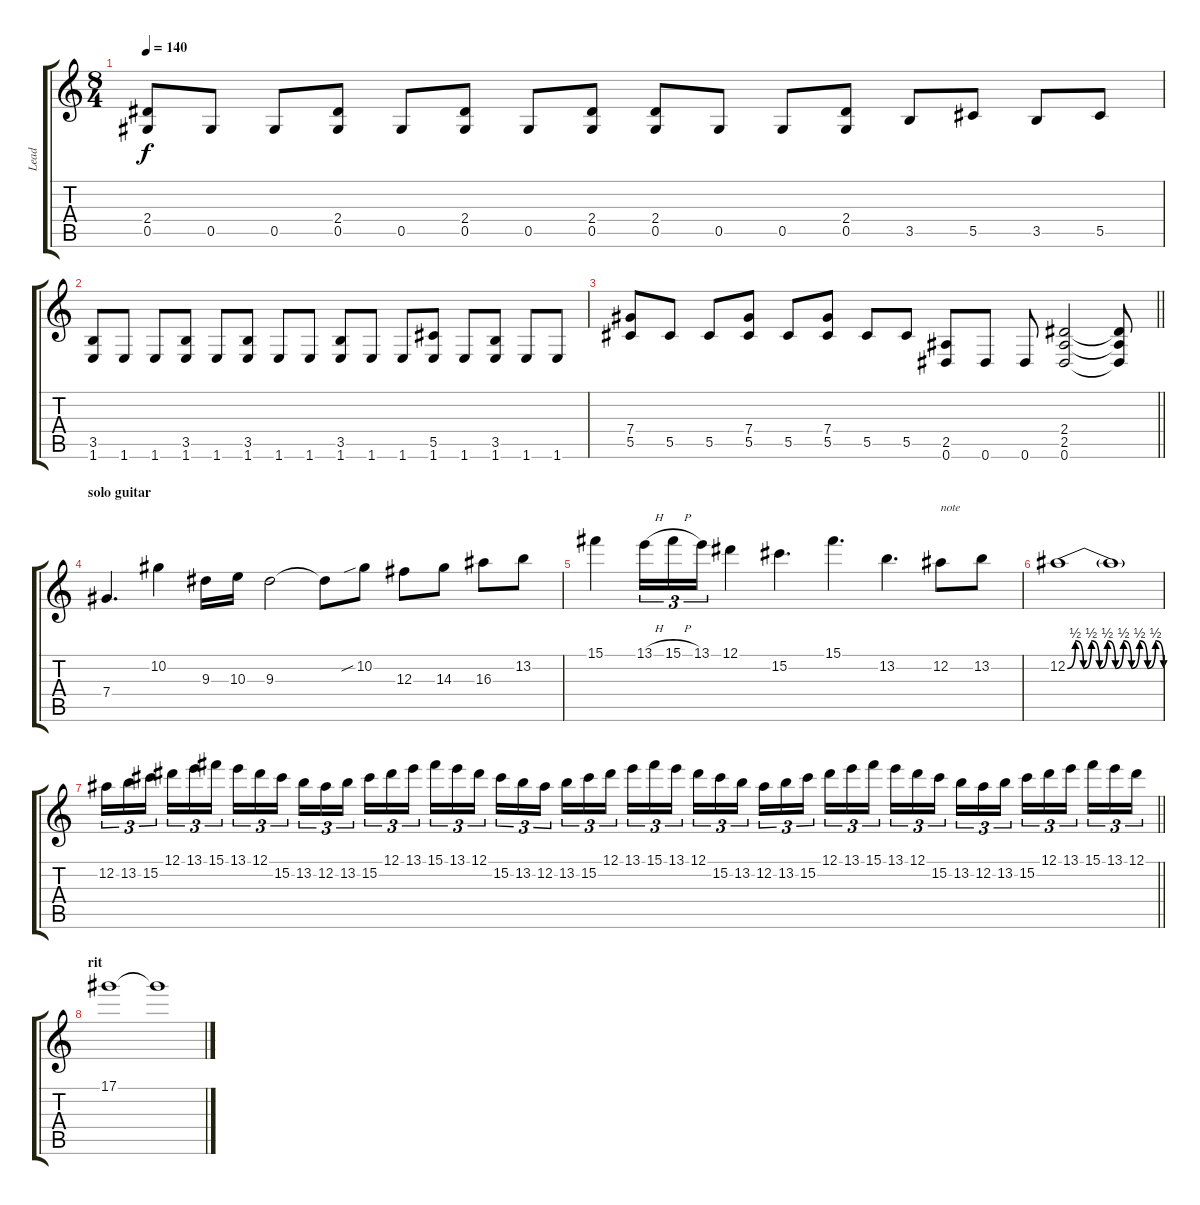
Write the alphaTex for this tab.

\track ("Lead" "Lead") {instrument distortionguitar}
\staff {score tabs}
\tuning (Eb4 Bb3 Gb3 Db3 Ab2 Eb2) {hide}
\ts (8 4)
\tempo 140
\clef g2
\ks c
(2.4 0.5).8{dy f} 0.5.8 0.5.8 (2.4 0.5).8 0.5.8 (2.4 0.5).8 0.5.8 (2.4 0.5).8 (2.4 0.5).8 0.5.8 0.5.8 (2.4 0.5).8 3.5.8 5.5.8 3.5.8 5.5.8 |
(3.5 1.6).8 1.6.8 1.6.8 (3.5 1.6).8 1.6.8 (3.5 1.6).8 1.6.8 1.6.8 (3.5 1.6).8 1.6.8 1.6.8 (5.5 1.6).8 1.6.8 (3.5 1.6).8 1.6.8 1.6.8 |
\barLineRight lightlight
(7.4 5.5).8 5.5.8 5.5.8 (7.4 5.5).8 5.5.8 (7.4 5.5).8 5.5.8 5.5.8 (2.5 0.6).8 0.6.8 0.6.8 (2.4 2.5 0.6).2 (2.4{t} 2.5{t} 0.6{t}).8 |
\section ("" "solo guitar")
7.4.4{d} 10.2.4 9.3.16 10.3.16 9.3.2 9.3{t}.8 10.2{sib}.8 12.3.8 14.3.8 16.3.8 13.2.8 |
15.1.4 13.1{h}.16{tu (3 2)} 15.1{h}.16{tu (3 2)} 13.1.16{tu (3 2)} 12.1.4 15.2.4{d} 15.1.4{d} 13.2.4{d} 12.2.8{txt "note"} 13.2.8 |
12.2{be (custom 0 0 5 2 10 0 15 2 20 0 25 2 30 0 35 2 40 0 45 2 50 0 55 2 60 0)}.1 12.2{t}.1 |
\barLineRight lightlight
12.2.16{tu (3 2)} 13.2.16{tu (3 2)} 15.2.16{tu (3 2) beam splitsecondary} 12.1.16{tu (3 2)} 13.1.16{tu (3 2)} 15.1.16{tu (3 2)} 13.1.16{tu (3 2)} 12.1.16{tu (3 2)} 15.2.16{tu (3 2) beam splitsecondary} 13.2.16{tu (3 2)} 12.2.16{tu (3 2)} 13.2.16{tu (3 2)} 15.2.16{tu (3 2)} 12.1.16{tu (3 2)} 13.1.16{tu (3 2) beam splitsecondary} 15.1.16{tu (3 2)} 13.1.16{tu (3 2)} 12.1.16{tu (3 2)} 15.2.16{tu (3 2)} 13.2.16{tu (3 2)} 12.2.16{tu (3 2) beam splitsecondary} 13.2.16{tu (3 2)} 15.2.16{tu (3 2)} 12.1.16{tu (3 2)} 13.1.16{tu (3 2)} 15.1.16{tu (3 2)} 13.1.16{tu (3 2) beam splitsecondary} 12.1.16{tu (3 2)} 15.2.16{tu (3 2)} 13.2.16{tu (3 2)} 12.2.16{tu (3 2)} 13.2.16{tu (3 2)} 15.2.16{tu (3 2) beam splitsecondary} 12.1.16{tu (3 2)} 13.1.16{tu (3 2)} 15.1.16{tu (3 2)} 13.1.16{tu (3 2)} 12.1.16{tu (3 2)} 15.2.16{tu (3 2) beam splitsecondary} 13.2.16{tu (3 2)} 12.2.16{tu (3 2)} 13.2.16{tu (3 2)} 15.2.16{tu (3 2)} 12.1.16{tu (3 2)} 13.1.16{tu (3 2) beam splitsecondary} 15.1.16{tu (3 2)} 13.1.16{tu (3 2)} 12.1.16{tu (3 2)} |
\section ("" "rit")
17.1.1 17.1{t}.1
